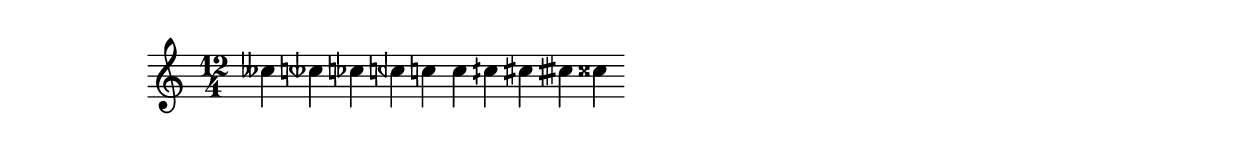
\header {

  texidoc = "Quarter tone notation is supported, including
    threequarters flat."
}
\version "2.14.0"
\layout { ragged-right = ##t }

\relative c'' {
  \time 12/4 
  ceses4
  ceseh
  ces
  ceh
  c
  c
  cih
  cis 
  cisih
  cisis
}
